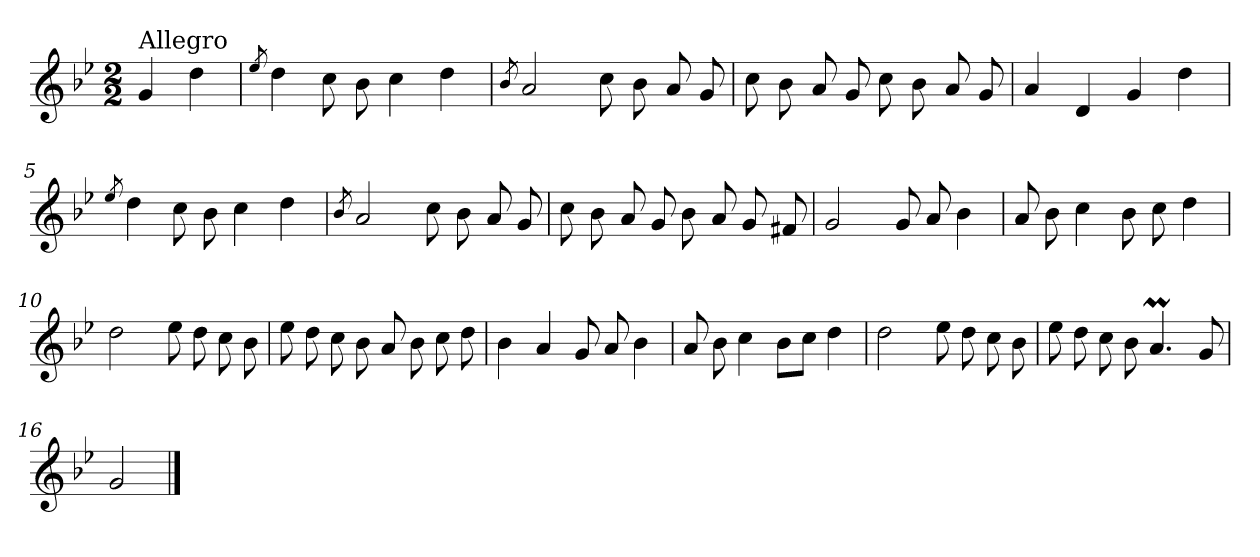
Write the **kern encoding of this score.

**kern
*part1
*staff1
*clefG2
*k[b-e-]
*B-:
*M2/2
=
!LO:TX:a:t=Allegro
4g/
4dd\
=1
8qee-/
4dd\
8cc\
8b-\
4cc\
4dd\
=2
8qb-/
2a/
8cc\
8b-\
8a/
8g/
=3
8cc\
8b-\
8a/
8g/
8cc\
8b-\
8a/
8g/
!!LO:LB:g=z
=4
4a/
4d/
4g/
4dd\
=5
8qee-/
4dd\
8cc\
8b-\
4cc\
4dd\
=6
8qb-/
2a/
8cc\
8b-\
8a/
8g/
=7
8cc\
8b-\
8a/
8g/
8b-\
8a/
8g/
8f#X/
!!LO:LB:g=z
=8
2g/
8g/
8a/
4b-\
=9
8a/
8b-\
4cc\
8b-\
8cc\
4dd\
=10
2dd\
8ee-\
8dd\
8cc\
8b-\
=11
8ee-\
8dd\
8cc\
8b-\
8a/
8b-\
8cc\
8dd\
=12
4b-\
4a/
8g/
8a/
4b-\
!!LO:LB:g=z
=13
8a/
8b-\
4cc\
8b-\L
8cc\J
4dd\
=14
2dd\
8ee-\
8dd\
8cc\
8b-\
=15
8ee-\
8dd\
8cc\
8b-\
4.am/
8g/
=16
2g/
==
*-
